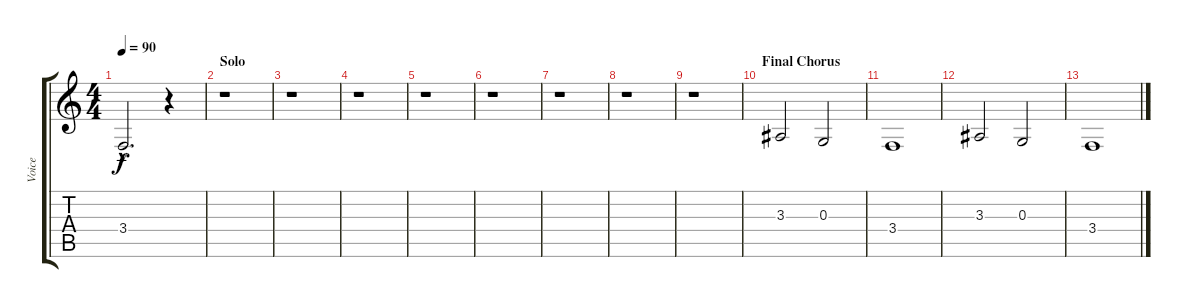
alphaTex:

\track ("Voice" "Voice") {instrument flute}
\staff {score tabs}
\tuning (E4 B3 G3 D3 A2 E2) {hide}
\ts (4 4)
\tempo 90
\clef g2
\ks c
3.4{hac}.2{d dy f} r.4 |
\section ("" "Solo")
r.1 |
r.1 |
r.1 |
r.1 |
r.1 |
r.1 |
r.1 |
r.1 |
\section ("" "Final Chorus")
3.3.2 0.3.2 |
3.4.1 |
3.3.2 0.3.2 |
3.4.1
